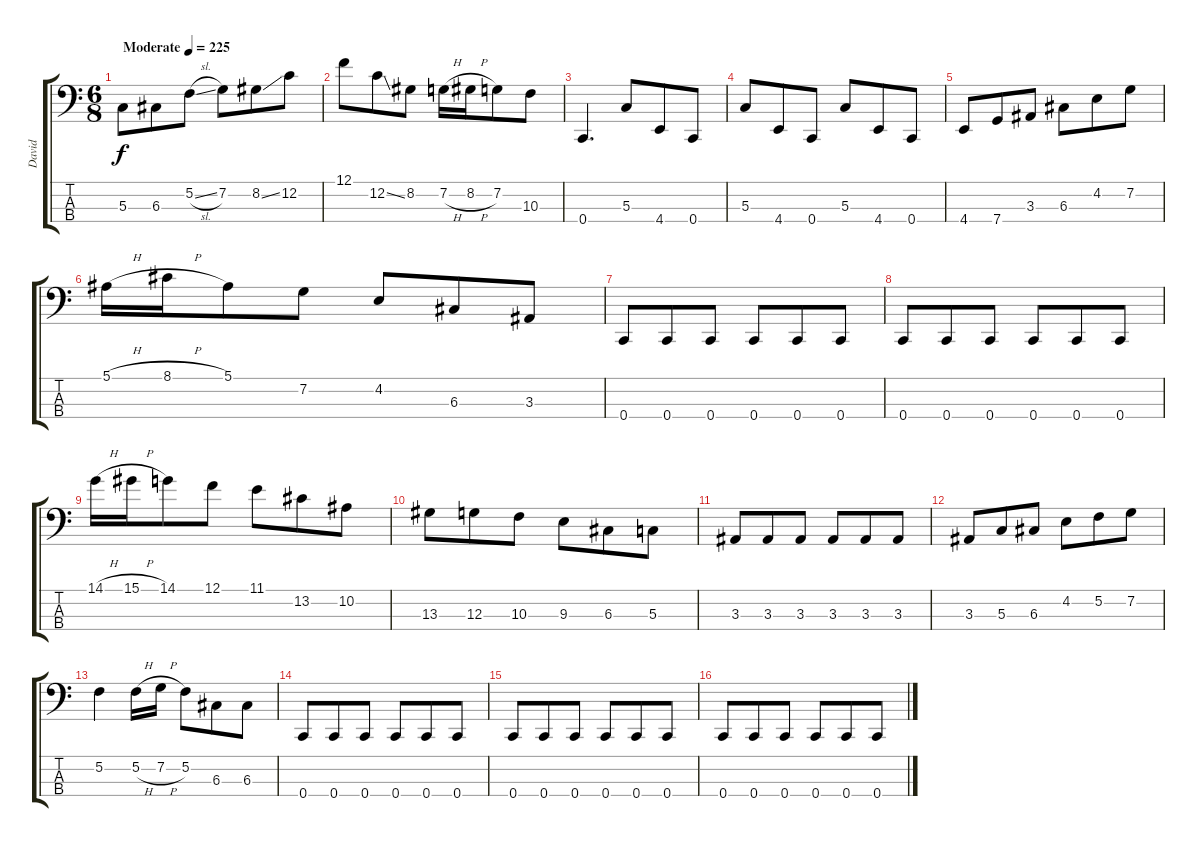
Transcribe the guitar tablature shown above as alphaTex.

\track ("David" "David") {instrument electricbassfinger}
\staff {score tabs}
\tuning (F2 C2 G1 C1) {hide}
\ts (6 8)
\tempo (225 "Moderate")
\clef f4
\ks c
5.3.8{dy f instrument electricbassfinger} 6.3.8 5.2{sl}.8 7.2.8 8.2{ss}.8 12.2.8 |
12.1.8 12.2{ss}.8 8.2.8 7.2{h}.16 8.2{h}.16 7.2.8 10.3.8 |
0.4.4{d} 5.3.8 4.4.8 0.4.8 |
5.3.8 4.4.8 0.4.8 5.3.8 4.4.8 0.4.8 |
4.4.8 7.4.8 3.3.8 6.3.8 4.2.8 7.2.8 |
5.1{h}.16 8.1{h}.16 5.1.8 7.2.8 4.2.8 6.3.8 3.3.8 |
0.4.8 0.4.8 0.4.8 0.4.8 0.4.8 0.4.8 |
0.4.8 0.4.8 0.4.8 0.4.8 0.4.8 0.4.8 |
14.1{h}.16 15.1{h}.16 14.1.8 12.1.8 11.1.8 13.2.8 10.2.8 |
13.3.8 12.3.8 10.3.8 9.3.8 6.3.8 5.3.8 |
3.3.8 3.3.8 3.3.8 3.3.8 3.3.8 3.3.8 |
3.3.8 5.3.8 6.3.8 4.2.8 5.2.8 7.2.8 |
5.2.4 5.2{h}.16 7.2{h}.16 5.2.8 6.3.8 6.3.8 |
0.4.8 0.4.8 0.4.8 0.4.8 0.4.8 0.4.8 |
0.4.8 0.4.8 0.4.8 0.4.8 0.4.8 0.4.8 |
0.4.8 0.4.8 0.4.8 0.4.8 0.4.8 0.4.8
